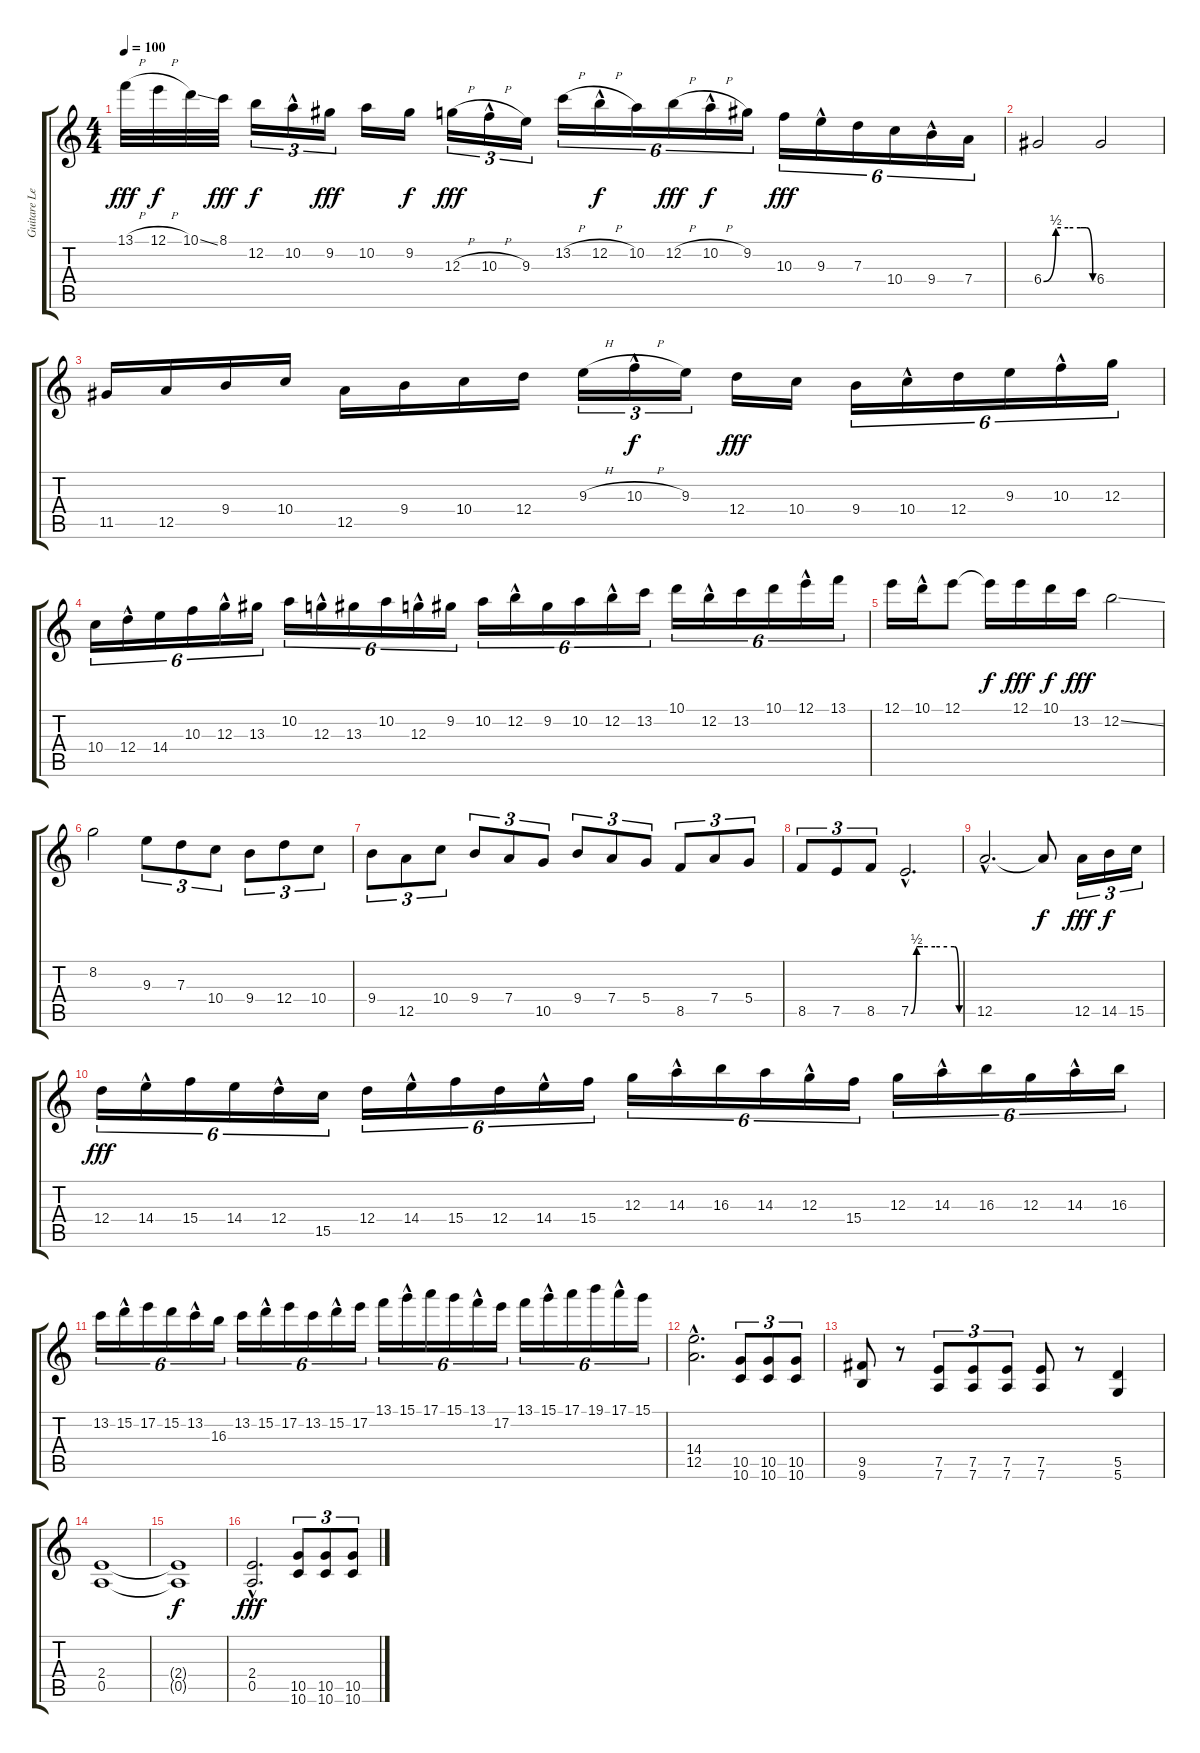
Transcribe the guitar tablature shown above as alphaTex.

\track ("Guitare Lead" "Guitare Le") {instrument distortionguitar}
\staff {score tabs}
\tuning (E4 B3 G3 D3 A2 D2) {hide}
\ts (4 4)
\tempo 100
\clef g2
\ks c
13.1{h}.32{dy fff} 12.1{h}.32{dy f} 10.1{ss}.32 8.1.32{dy fff} 12.2.16{tu (3 2) dy f} 10.2{hac}.16{tu (3 2)} 9.2.16{tu (3 2) dy fff} 10.2.16 9.2.16{dy f} 12.3{h}.16{tu (3 2) dy fff} 10.3{h hac}.16{tu (3 2)} 9.3.16{tu (3 2)} 13.2{h}.16{tu (6 4)} 12.2{h hac}.16{tu (6 4) dy f} 10.2.16{tu (6 4)} 12.2{h}.16{tu (6 4) dy fff} 10.2{h hac}.16{tu (6 4) dy f} 9.2.16{tu (6 4)} 10.3.16{tu (6 4) dy fff} 9.3{hac}.16{tu (6 4)} 7.3.16{tu (6 4)} 10.4.16{tu (6 4)} 9.4{hac}.16{tu (6 4)} 7.4.16{tu (6 4)} |
6.4{be (custom 0 0 15 2 30 2 45 2 52 2 60 0)}.2 6.4.2 |
11.5.16 12.5.16 9.4.16 10.4.16 12.5.16 9.4.16 10.4.16 12.4.16 9.3{h}.16{tu (3 2)} 10.3{h hac}.16{tu (3 2) dy f} 9.3.16{tu (3 2)} 12.4.16{dy fff} 10.4.16 9.4.16{tu (6 4)} 10.4{hac}.16{tu (6 4)} 12.4.16{tu (6 4)} 9.3.16{tu (6 4)} 10.3{hac}.16{tu (6 4)} 12.3.16{tu (6 4)} |
10.4.16{tu (6 4)} 12.4{hac}.16{tu (6 4)} 14.4.16{tu (6 4)} 10.3.16{tu (6 4)} 12.3{hac}.16{tu (6 4)} 13.3.16{tu (6 4)} 10.2.16{tu (6 4)} 12.3{hac}.16{tu (6 4)} 13.3.16{tu (6 4)} 10.2.16{tu (6 4)} 12.3{hac}.16{tu (6 4)} 9.2.16{tu (6 4)} 10.2.16{tu (6 4)} 12.2{hac}.16{tu (6 4)} 9.2.16{tu (6 4)} 10.2.16{tu (6 4)} 12.2{hac}.16{tu (6 4)} 13.2.16{tu (6 4)} 10.1.16{tu (6 4)} 12.2{hac}.16{tu (6 4)} 13.2.16{tu (6 4)} 10.1.16{tu (6 4)} 12.1{hac}.16{tu (6 4)} 13.1.16{tu (6 4)} |
12.1.16 10.1{hac}.16 12.1.8 12.1{t}.16{dy f} 12.1.16{dy fff} 10.1.16{dy f} 13.2.16{dy fff} 12.2{ss}.2 |
8.2.2 9.3.8{tu (3 2)} 7.3.8{tu (3 2)} 10.4.8{tu (3 2)} 9.4.8{tu (3 2)} 12.4.8{tu (3 2)} 10.4.8{tu (3 2)} |
9.4.8{tu (3 2)} 12.5.8{tu (3 2)} 10.4.8{tu (3 2)} 9.4.8{tu (3 2)} 7.4.8{tu (3 2)} 10.5.8{tu (3 2)} 9.4.8{tu (3 2)} 7.4.8{tu (3 2)} 5.4.8{tu (3 2)} 8.5.8{tu (3 2)} 7.4.8{tu (3 2)} 5.4.8{tu (3 2)} |
8.5.8{tu (3 2)} 7.5.8{tu (3 2)} 8.5.8{tu (3 2)} 7.5{be (custom 0 0 7 2 15 2 30 2 45 2 54 2 60 0) hac}.2{d} |
12.5{hac}.2{d} 12.5{t}.8{dy f} 12.5.16{tu (3 2) dy fff} 14.5.16{tu (3 2) dy f} 15.5.16{tu (3 2)} |
12.4.16{tu (6 4) dy fff} 14.4{hac}.16{tu (6 4)} 15.4.16{tu (6 4)} 14.4.16{tu (6 4)} 12.4{hac}.16{tu (6 4)} 15.5.16{tu (6 4)} 12.4.16{tu (6 4)} 14.4{hac}.16{tu (6 4)} 15.4.16{tu (6 4)} 12.4.16{tu (6 4)} 14.4{hac}.16{tu (6 4)} 15.4.16{tu (6 4)} 12.3.16{tu (6 4)} 14.3{hac}.16{tu (6 4)} 16.3.16{tu (6 4)} 14.3.16{tu (6 4)} 12.3{hac}.16{tu (6 4)} 15.4.16{tu (6 4)} 12.3.16{tu (6 4)} 14.3{hac}.16{tu (6 4)} 16.3.16{tu (6 4)} 12.3.16{tu (6 4)} 14.3{hac}.16{tu (6 4)} 16.3.16{tu (6 4)} |
13.2.16{tu (6 4)} 15.2{hac}.16{tu (6 4)} 17.2.16{tu (6 4)} 15.2.16{tu (6 4)} 13.2{hac}.16{tu (6 4)} 16.3.16{tu (6 4)} 13.2.16{tu (6 4)} 15.2{hac}.16{tu (6 4)} 17.2.16{tu (6 4)} 13.2.16{tu (6 4)} 15.2{hac}.16{tu (6 4)} 17.2.16{tu (6 4)} 13.1.16{tu (6 4)} 15.1{hac}.16{tu (6 4)} 17.1.16{tu (6 4)} 15.1.16{tu (6 4)} 13.1{hac}.16{tu (6 4)} 17.2.16{tu (6 4)} 13.1.16{tu (6 4)} 15.1{hac}.16{tu (6 4)} 17.1.16{tu (6 4)} 19.1.16{tu (6 4)} 17.1{hac}.16{tu (6 4)} 15.1.16{tu (6 4)} |
(14.4{hac} 12.5{hac}).2{d} (10.5 10.6).8{tu (3 2)} (10.5 10.6).8{tu (3 2)} (10.5 10.6).8{tu (3 2)} |
(9.5 9.6).8{volume 16 balance 8 instrument distortionguitar} r.8 (7.5 7.6).8{tu (3 2)} (7.5 7.6).8{tu (3 2)} (7.5 7.6).8{tu (3 2)} (7.5 7.6).8 r.8 (5.5 5.6).4 |
(2.4 0.5).1 |
(2.4{t} 0.5{t}).1{dy f} |
(2.4{hac} 0.5{hac}).2{d dy fff} (10.5 10.6).8{tu (3 2)} (10.5 10.6).8{tu (3 2)} (10.5 10.6).8{tu (3 2)}
